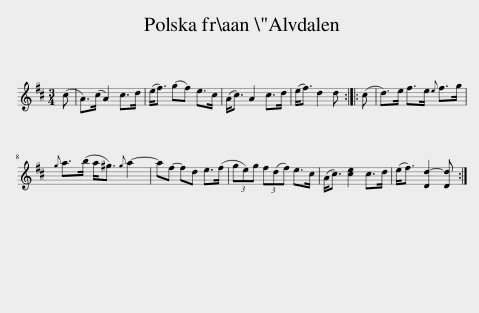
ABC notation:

X:1
L:1/8
M:3/4
I:linebreak $
K:D
V:1 treble
V:1
 (c | A>)(c A2) c>d | (e<f) (gf) e>c | (A<c) A2 c>d | (e<f) d2 d :: %5
 (c | d>)e f>e{e} f>g |${g} a>(b a<^g){g} a2- | af- fd e>(f | (3ge)g (3f(df) e>c | %10
 (A<c) [ce]2 c>d | (e<f) [Dd-]2 [Dd] :| %12
